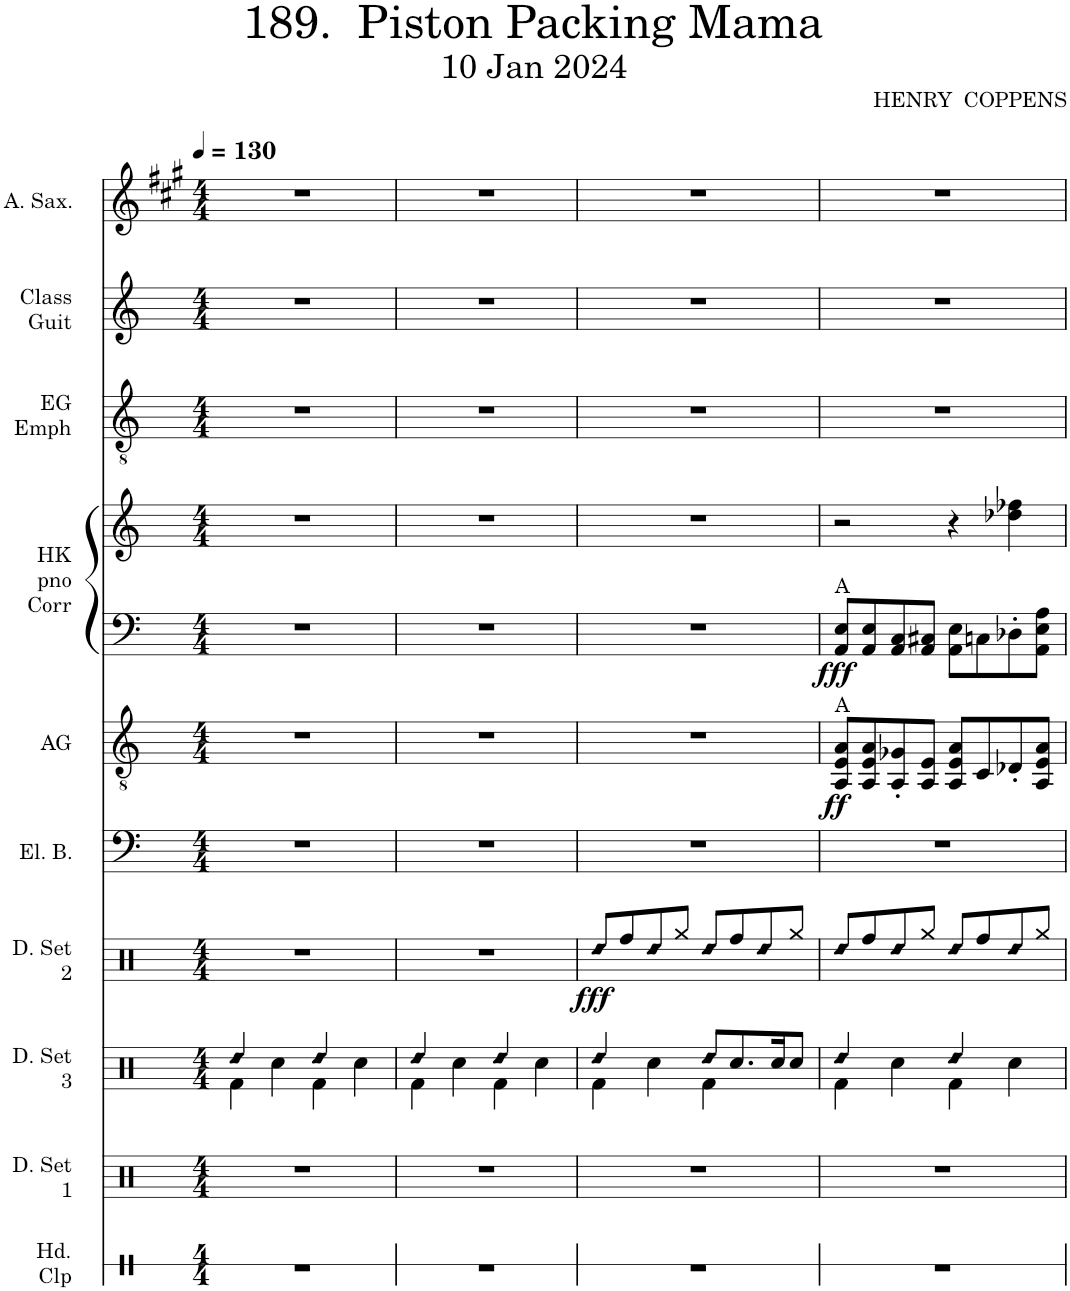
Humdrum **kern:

**kern	**kern	**kern	**kern	**dynam	**kern	**kern	**dynam	**kern	**kern	**dynam	**kern	**kern	**kern
*part10	*part9	*part8	*part7	*part7	*part6	*part5	*part5	*part4	*part4	*part4	*part3	*part2	*part1
*staff11	*staff10	*staff9	*staff8	*staff8	*staff7	*staff6	*staff6	*staff5	*staff4	*staff4/5	*staff3	*staff2	*staff1
*I"Hd.  Clp	*I"D. Set 1	*I"D. Set 3	*I"D. Set 2	*	*I"El. B.	*I"AG	*	*I"HK pno Corr	*	*	*I"EG Emph	*I"Class Guit	*I"A. Sax.
*I'Hd.  Clp.	*I'D. Set 1	*I'D. Set 3	*I'D. Set 2	*	*I'El. B.	*I'AG	*	*I'HK pno Corr	*	*	*I'EG Emph	*I'Class Guit	*I'A. Sax.
*stria1	*	*	*	*	*	*	*	*	*	*	*	*	*
*clefX	*clefX	*clefX	*clefX	*	*clefF4	*clefGv2	*	*clefF4	*clefG2	*	*clefGv2	*clefG2	*clefG2
*	*	*	*	*	*Trd7c12	*	*	*	*	*	*	*	*Trd5c9
*k[]	*k[]	*k[]	*k[]	*	*k[]	*k[]	*	*k[]	*k[]	*	*k[]	*k[]	*k[f#c#g#]
*M4/4	*M4/4	*M4/4	*M4/4	*	*M4/4	*M4/4	*	*M4/4	*M4/4	*	*M4/4	*M4/4	*M4/4
*MM130	*MM130	*MM130	*MM130	*	*MM130	*MM130	*	*MM130	*MM130	*	*MM130	*MM130	*MM130
=1	=1	=1	=1	=1	=1	=1	=1	=1	=1	=1	=1	=1	=1
!	!	!LO:N:head=diamond	!	!	!	!	!	!	!	!	!	!	!
*	*	*^	*	*	*	*	*	*	*	*	*	*	*
1r	1r	4Rdd/	4Rf\	1r	.	1r	1r	.	1r	1r	.	1r	1r	1r
.	.	4Rcc\	4ryy	.	.	.	.	.	.	.	.	.	.	.
!	!	!LO:N:head=diamond	!	!	!	!	!	!	!	!	!	!	!	!
.	.	4Rdd/	4Rf\	.	.	.	.	.	.	.	.	.	.	.
.	.	4Rcc\	4ryy	.	.	.	.	.	.	.	.	.	.	.
=2	=2	=2	=2	=2	=2	=2	=2	=2	=2	=2	=2	=2	=2	=2
!	!	!LO:N:head=diamond	!	!	!	!	!	!	!	!	!	!	!	!
1r	1r	4Rdd/	4Rf\	1r	.	1r	1r	.	1r	1r	.	1r	1r	1r
.	.	4Rcc\	4ryy	.	.	.	.	.	.	.	.	.	.	.
!	!	!LO:N:head=diamond	!	!	!	!	!	!	!	!	!	!	!	!
.	.	4Rdd/	4Rf\	.	.	.	.	.	.	.	.	.	.	.
.	.	4Rcc\	4ryy	.	.	.	.	.	.	.	.	.	.	.
=3	=3	=3	=3	=3	=3	=3	=3	=3	=3	=3	=3	=3	=3	=3
!	!	!LO:N:head=diamond	!	!LO:N:head=diamond	!LO:DY:b	!	!	!	!	!	!	!	!	!
1r	1r	4Rdd/	4Rf\	8Rdd/L	fff	1r	1r	.	1r	1r	.	1r	1r	1r
.	.	.	.	8Rff/	.	.	.	.	.	.	.	.	.	.
!	!	!	!	!LO:N:head=diamond	!	!	!	!	!	!	!	!	!	!
.	.	4Rcc\	4ryy	8Rdd/	.	.	.	.	.	.	.	.	.	.
.	.	.	.	8Rgg/J	.	.	.	.	.	.	.	.	.	.
!	!	!LO:N:head=diamond	!	!LO:N:head=diamond	!	!	!	!	!	!	!	!	!	!
.	.	8Rdd/L	4Rf\	8Rdd/L	.	.	.	.	.	.	.	.	.	.
.	.	8.Rcc/	.	8Rff/	.	.	.	.	.	.	.	.	.	.
!	!	!	!	!LO:N:head=diamond	!	!	!	!	!	!	!	!	!	!
.	.	.	4ryy	8Rdd/	.	.	.	.	.	.	.	.	.	.
.	.	16Rcc/K	.	.	.	.	.	.	.	.	.	.	.	.
.	.	8Rcc/J	.	8Rgg/J	.	.	.	.	.	.	.	.	.	.
=4	=4	=4	=4	=4	=4	=4	=4	=4	=4	=4	=4	=4	=4	=4
!	!	!	!	!	!	!	!	!	!LO:TX:a:t=A	!	!	!	!	!
!	!	!	!	!	!	!	!LO:TX:a:t=A	!	!	!	!	!	!	!
!	!	!LO:N:head=diamond	!	!LO:N:head=diamond	!	!	!	!LO:DY:b	!	!	!LO:DY:b=2	!	!	!
1r	1r	4Rdd/	4Rf\	8Rdd/L	.	1r	8AA/ 8E/ 8A/L	ff	8AA/ 8E/L	2r	fff	1r	1r	1r
.	.	.	.	8Rff/	.	.	8AA/ 8E/ 8A/	.	8AA/ 8E/	.	.	.	.	.
!	!	!	!	!LO:N:head=diamond	!	!	!	!	!	!	!	!	!	!
.	.	4Rcc\	4ryy	8Rdd/	.	.	8AA/' 8G-X/'	.	8AA/ 8C/	.	.	.	.	.
.	.	.	.	8Rgg/J	.	.	8AA/ 8E/J	.	8AA/ 8C#X/J	.	.	.	.	.
!	!	!LO:N:head=diamond	!	!LO:N:head=diamond	!	!	!	!	!	!	!	!	!	!
.	.	4Rdd/	4Rf\	8Rdd/L	.	.	8AA/ 8E/ 8A/L	.	8AA\ 8E\L	4r	.	.	.	.
.	.	.	.	8Rff/	.	.	8C/	.	8Cn\	.	.	.	.	.
!	!	!	!	!LO:N:head=diamond	!	!	!	!	!	!	!	!	!	!
.	.	4Rcc\	4ryy	8Rdd/	.	.	8D-X'/	.	8D-X'\	4dd-X\ 4ff-X\	.	.	.	.
.	.	.	.	8Rgg/J	.	.	8AA/ 8E/ 8A/J	.	8AA\ 8E\ 8A\J	.	.	.	.	.
*	*	*v	*v	*	*	*	*	*	*	*	*	*	*	*
=	=	=	=	=	=	=	=	=	=	=	=	=	=
*-	*-	*-	*-	*-	*-	*-	*-	*-	*-	*-	*-	*-	*-
